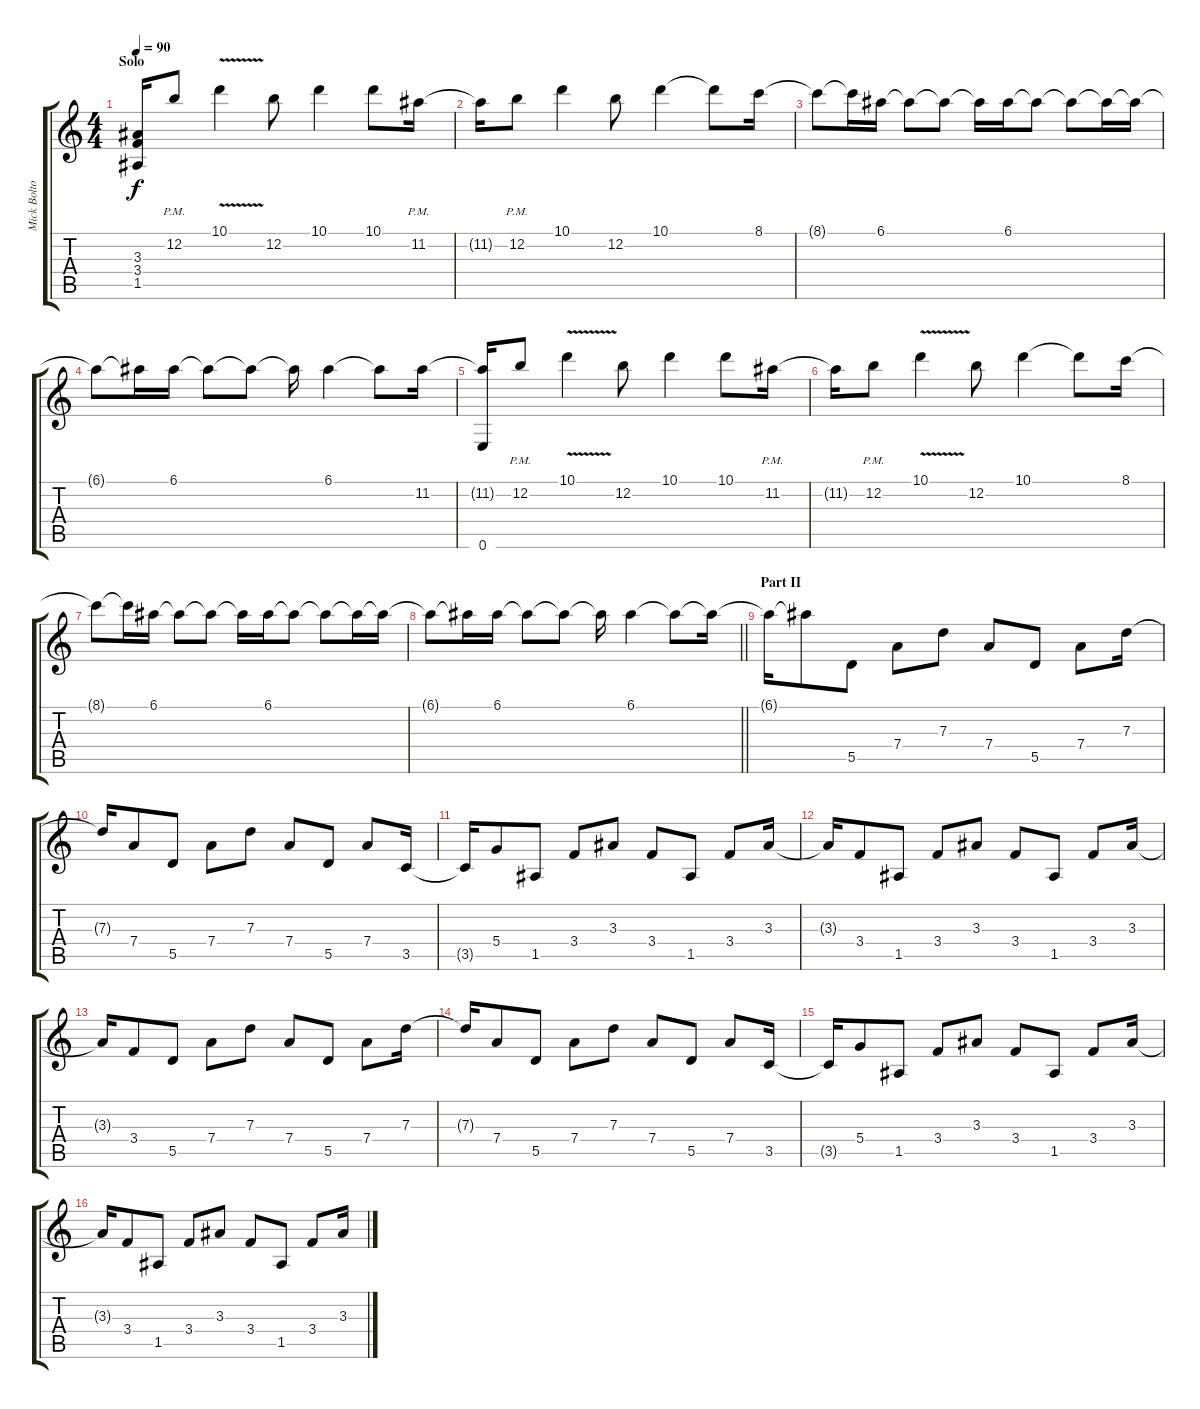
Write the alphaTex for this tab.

\track ("Mick Bolton" "Mick Bolto") {instrument electricguitarclean}
\staff {score tabs}
\tuning (E4 B3 G3 D3 A2 E2) {hide}
\ts (4 4)
\section ("" "Solo")
\tempo 90
\clef g2
\ks c
(3.3{t} 3.4{t} 1.5{t}).16{dy f} 12.2{pm}.8 10.1{v}.4 12.2.8 10.1.4 10.1.8 11.2{pm}.16 |
11.2{t}.16 12.2{pm}.8 10.1.4 12.2.8 10.1.4 10.1{t}.8 8.1.16 |
8.1{t}.8 8.1{t}.16 6.1.16 6.1{t}.8 6.1{t}.8 6.1{t}.16 6.1.16 6.1{t}.8 6.1{t}.8 6.1{t}.16 6.1{t}.16 |
6.1{t}.8 6.1{t}.16 6.1.16 6.1{t}.8 6.1{t}.8 6.1{t}.16 6.1.4 6.1{t}.8 11.2.16 |
(11.2{t} 0.6).16 12.2{pm}.8 10.1{v}.4 12.2.8 10.1.4 10.1.8 11.2{pm}.16 |
11.2{t}.16 12.2{pm}.8 10.1{v}.4 12.2.8 10.1.4 10.1{t}.8 8.1.16 |
8.1{t}.8 8.1{t}.16 6.1.16 6.1{t}.8 6.1{t}.8 6.1{t}.16 6.1.16 6.1{t}.8 6.1{t}.8 6.1{t}.16 6.1{t}.16 |
\barLineRight lightlight
6.1{t}.8 6.1{t}.16 6.1.16 6.1{t}.8 6.1{t}.8 6.1{t}.16 6.1.4 6.1{t}.8 6.1{t}.16 |
\section ("" "Part II")
6.1{t}.16 6.1{t}.8 5.5.8 7.4.8 7.3.8 7.4.8 5.5.8 7.4.8 7.3.16 |
7.3{t}.16 7.4.8 5.5.8 7.4.8 7.3.8 7.4.8 5.5.8 7.4.8 3.5.16 |
3.5{t}.16 5.4.8 1.5.8 3.4.8 3.3.8 3.4.8 1.5.8 3.4.8 3.3.16 |
3.3{t}.16 3.4.8 1.5.8 3.4.8 3.3.8 3.4.8 1.5.8 3.4.8 3.3.16 |
3.3{t}.16 3.4.8 5.5.8 7.4.8 7.3.8 7.4.8 5.5.8 7.4.8 7.3.16 |
7.3{t}.16 7.4.8 5.5.8 7.4.8 7.3.8 7.4.8 5.5.8 7.4.8 3.5.16 |
3.5{t}.16 5.4.8 1.5.8 3.4.8 3.3.8 3.4.8 1.5.8 3.4.8 3.3.16 |
3.3{t}.16 3.4.8 1.5.8 3.4.8 3.3.8 3.4.8 1.5.8 3.4.8 3.3.16
